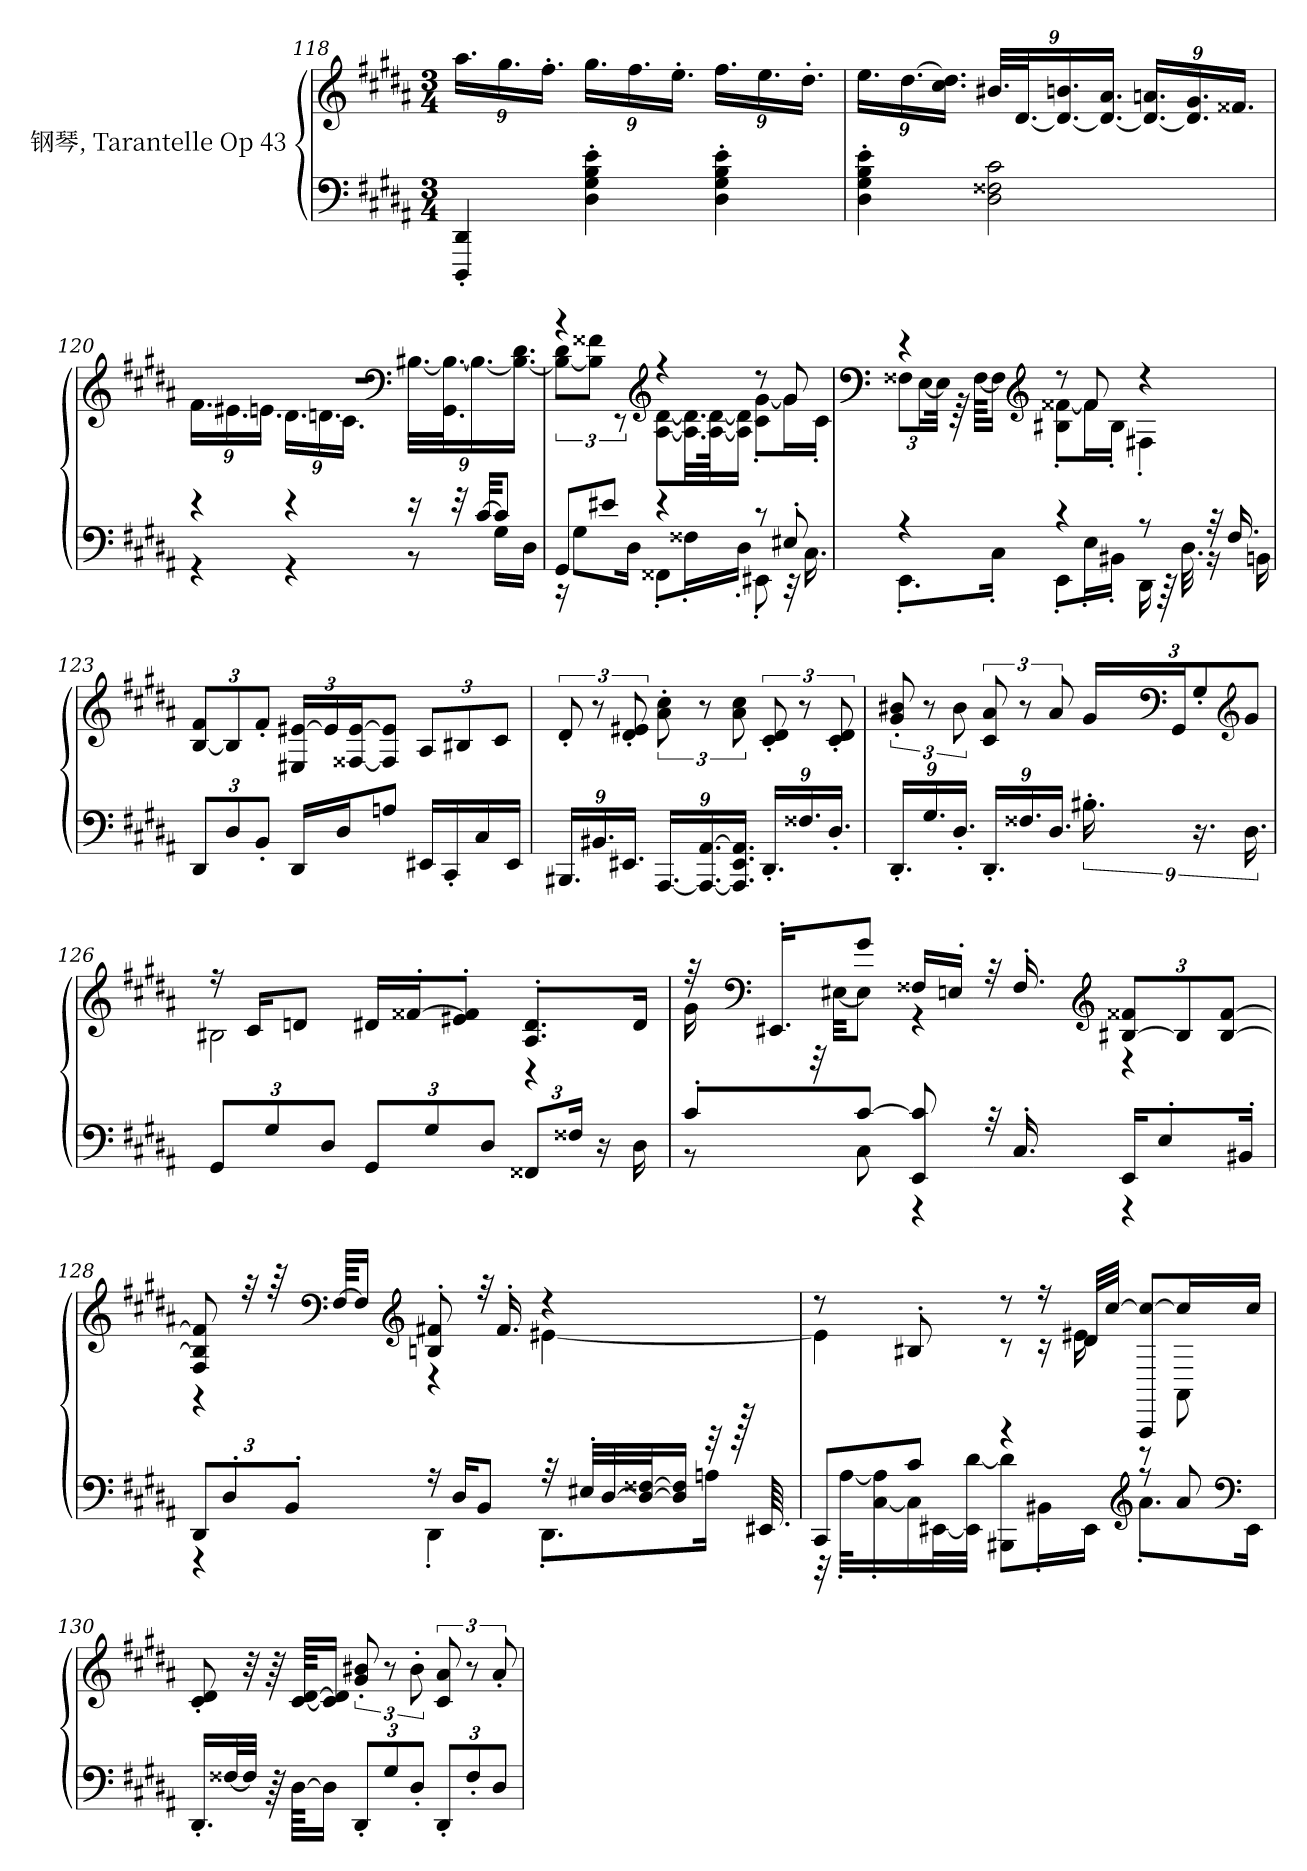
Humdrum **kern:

**kern	**kern
*part1	*part1
*staff2	*staff1
*I"钢琴, Tarantelle Op 43	*
!!LO:LB:g=z
*clefF4	*clefG2
*k[f#c#g#d#a#]	*k[f#c#g#d#a#]
*M3/4	*M3/4
*	*Xbrackettup
=118	=118
4DDD#/' 4DD#/'	18.aa#\LL
.	18.gg#\
.	18.ff#'\JJ
4D#\' 4G#\' 4B\' 4e\'	18.gg#\LL
.	18.ff#\
.	18.ee'\JJ
4D#\' 4G#\' 4B\' 4e\'	18.ff#\LL
.	18.ee\
.	18.dd#'\JJ
=119	=119
4D#\' 4G#\' 4B\' 4e\'	18.ee\LL
.	[18.dd#\
.	18.cc#\ 18.dd#\]JJ
2D#\ 2F##X\ 2c#\	36.b#X/LLL
.	[36.d#/J
.	18.d#/_ 18.bn/
.	18.d#/_ 18.a#/JJ
.	18.d#/_ 18.an/LL
.	18.d#/] 18.g#/
.	18.f##X/JJ
!!LO:LB:g=z
=120	=120
*^	*^
4r	4r	2.r	18.f#\LL
.	.	.	18.e#X\
.	.	.	18.en\JJ
4r	4r	.	18.d#\LL
.	.	.	18.dn\
.	.	.	18.c#\JJ
*	*	*clefF4	*
16r	8r	.	[36.B#X\LLL
.	.	.	36.GG#\ 36.B#\_J
32r	.	.	.
.	.	.	18.B#\_
[32c#/KKL	.	.	.
8c#/J]	16G#\LL	.	.
.	.	.	18.B#\_ 18.d\JJ
.	16D#\JJ	.	.
=121	=121	=121	=121
*	*	*	*brackettup
8GG#/L	16r	4r	12B#\_ 12d#\L
.	8G#\L	.	.
.	.	.	12B#\] 12f##X\J
8e#X/J	.	.	.
.	.	.	12r
.	16D#\Jk	.	.
*	*	*clefG2	*
4r	8FF##X'\L	4r	[8A#\ [8d#\L
.	16F##X'\L	.	32.A#\] 32.d#\]LL
.	.	.	[64A#\ [64d#\JK
.	16D#'\JJ	.	16A#\] 16d#\]JJ
8r	8EE#X'\	8r	8c#\' [8g#\'L
8E#X'/	32r	8g#/	16g#\L]
.	16.C#\	.	.
.	.	.	16c#'\JJ
!!LO:LB:g=z	!!
=122	=122	=122	=122
*	*	*clefF4	*
*	*	*	*Xbrackettup
4r	8.EE'\L	4r	12F##X\L
.	.	.	[24E\L
.	.	.	32E\JJk]
.	.	.	64r
.	.	.	[64F##\KKLL
.	16C#'\Jk	.	16F##\JJ]
*	*	*clefG2	*
4r	8EE'\L	8r	8B#X\' [8f##X\'L
.	16E'\L	8f##/	16f##\L]
.	16BB#X'\JJ	.	16B#'\JJ
8r	16DD#\	4r	4F#X'\
.	64r	.	.
.	32.D#\	.	.
32r	16r	.	.
16.F#/	.	.	.
.	16BBn\	.	.
*v	*v	*	*
*	*v	*v
=123	=123
*Xbrackettup	*
12DD#/L	[12B/ 12f#/L
12D#/	12B/]
12BB'/J	12f#'/J
16DD#/LL	24E#X/ [24e#X/LL
.	24e#/]
16D#/J	.
.	[24F##X/ [24e#/J
8An/J	8F##/] 8e#/]J
16EE#X/LL	12A#/L
16CC#'/	.
.	12B#X/
16C#/	.
.	12c#/J
16EE#/JJ	.
!!LO:PB:g=z
=124	=124
*	*brackettup
18.BBB#X/LL	12d#'/
18.BB#X/	12r
18.EE#X/JJ	12d#/' 12e#X/'
[18.AAA#/LL	12a#\' 12cc#\'
18.AAA#/_ [18.AA#/	12r
18.AAA#/] 18.EE#/ 18.AA#/]JJ	12a#\ 12cc#\
18.DD#'/LL	12c#/' 12d#/'
18.F##X/	12r
18.D#'/JJ	12c#/' 12d#/'
=125	=125
*brackettup	*
18.DD#'/LL	12g#/' 12b#X/'
18.G#/	12r
18.D#'/JJ	12b#\
18.DD#'/LL	12c#/ 12a#/
18.F##X/	12r
18.D#/JJ	12a#/
*	*Xbrackettup
18.B#X'\	24g#/LL
*	*clefF4
.	24GG#/J
18.r	12G#'/
*	*clefG2
18.D#\	12g#/J
!!LO:LB:g=z
=126	=126
*Xbrackettup	*
*	*^
12GG#/L	16r	2B#X\
.	16c#/KL	.
12G#/	.	.
.	8dn/J	.
12D#/J	.	.
12GG#/L	16d#X/LL	.
.	[16f##X'/J	.
12G#/	.	.
.	8e#X/' 8f##/]'J	.
12D#/J	.	.
12FF##X/L	8.A#/' 8.d#/'L	4r
24F##X/Jk	.	.
16r	.	.
16D#\	16d#/Jk	.
=127	=127	=127
*^	*	*
8c#'/L	8r	32r	16g#\
*	*	*clefF4	*
.	.	16.EE#X'/KL	.
.	.	.	32r
.	.	.	[32E#X\KKL
[8c#/J	8C#\	8g#/J	8E#\J]
8EE/ 8c#/]	4r	16F##X/LL	4r
.	.	16En'/JJ	.
32r	.	32r	.
16.C#'/	.	16.F##'/	.
*	*	*clefG2	*
16EE/KL	4r	[12B#X/ 12f##X/L	4r
8E'/	.	.	.
.	.	12B#/]	.
.	.	[12B#/ [12f##/J	.
16BB#X'/Jk	.	.	.
!!LO:LB:g=z	!!
=128	=128	=128	=128
12DD#/L	4r	8F#/ 8B#/] 8f##/]	4r
12D#'/	.	.	.
.	.	32r	.
.	.	64r	.
12BB'/J	.	.	.
*	*	*clefF4	*
.	.	[64F#/KKLL	.
.	.	16F#/JJ]	.
*	*	*clefG2	*
16r	4DD#'\	8Bn/' 8f#X/'	4r
16D#/KL	.	.	.
8BB/J	.	32r	.
.	.	16.f#'/	.
32r	8.DD#'\L	4r	[4e#X\
32E#X'/LLL	.	.	.
[32D#/	.	.	.
32D#/_ [32F##X/J	.	.	.
16D#/] 16F##/]JJ	.	.	.
32r	16An\Jk	.	.
128r	.	.	.
64.EE#X/	.	.	.
!!LO:LB:g=z	!!
=129	=129	=129	=129
8CC#/L	32r	8r	4e#\]
.	[32A#'\KLL	.	.
.	[16C#\' 16A#\]'	.	.
8c#/J	16C#\]	8B#X'/	.
.	[32EE#X\L	.	.
.	32EE#\] [32d#\JJJ	.	.
4r	8BBB#X\ 8d#\]L	8r	8r
.	16BB#X'\L	16r	16r
.	16EE#\JJ	32d#/LLL	16e#X\
.	.	[32cc#/JJJ	.
*clefG2	*	*	*
8r	8.a#'\L	8AAA#/ 8cc#/_L	8r
8a#/	.	16cc#/L]	8AA#\
*clefF4	*	*	*
.	16EE#\Jk	16cc#/JJ	.
*v	*v	*	*
*	*v	*v
=130	=130
16.DD#'/LL	8c#/' 8d#/'
[32F##X/L	.
32F##/JJJ]	32r
64r	64r
[64D#\KKLL	[64c#/ [64d#/KKLL
16D#\JJ]	16c#/] 16d#/]JJ
*	*brackettup
12DD#'/L	12g#/' 12b#X/'
12G#/	12r
12D#'/J	12b#'\
12DD#'/L	12c#/ 12a#/
12F##'/	12r
12D#/J	12a#'/
=	=
*-	*-
